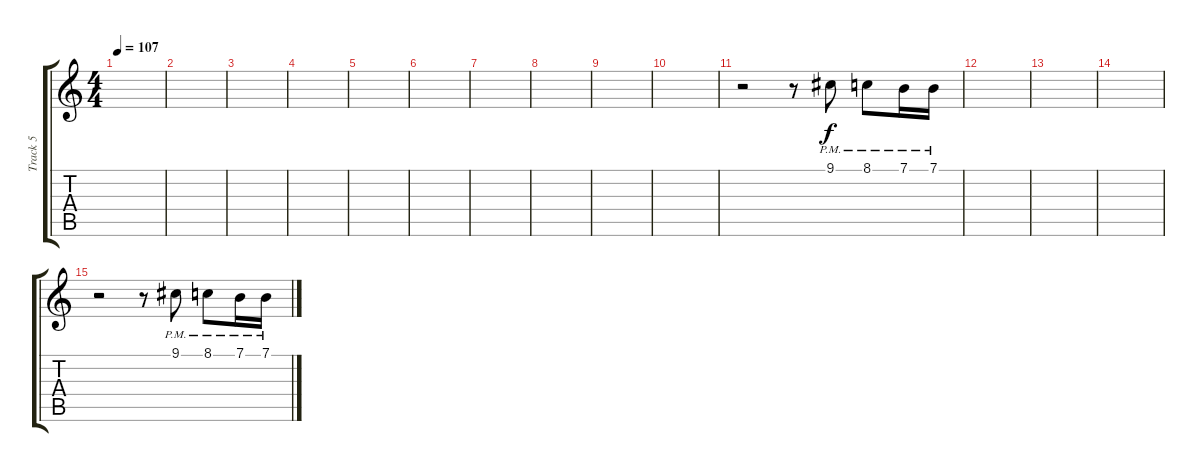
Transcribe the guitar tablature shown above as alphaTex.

\track ("Track 5" "Track 5") {instrument trombone}
\staff {score tabs}
\tuning (E4 B3 G3 D3 A2 E2) {hide}
\ts (4 4)
\tempo 107
\tempo 106
\tempo 107
\clef g2
\ks c
|
|
|
|
|
|
|
|
|
|
r.2 r.8 9.1{pm}.8 8.1{pm}.8 7.1{pm}.16 7.1{pm}.16 |
|
|
|
r.2 r.8 9.1{pm}.8 8.1{pm}.8 7.1{pm}.16 7.1{pm}.16
